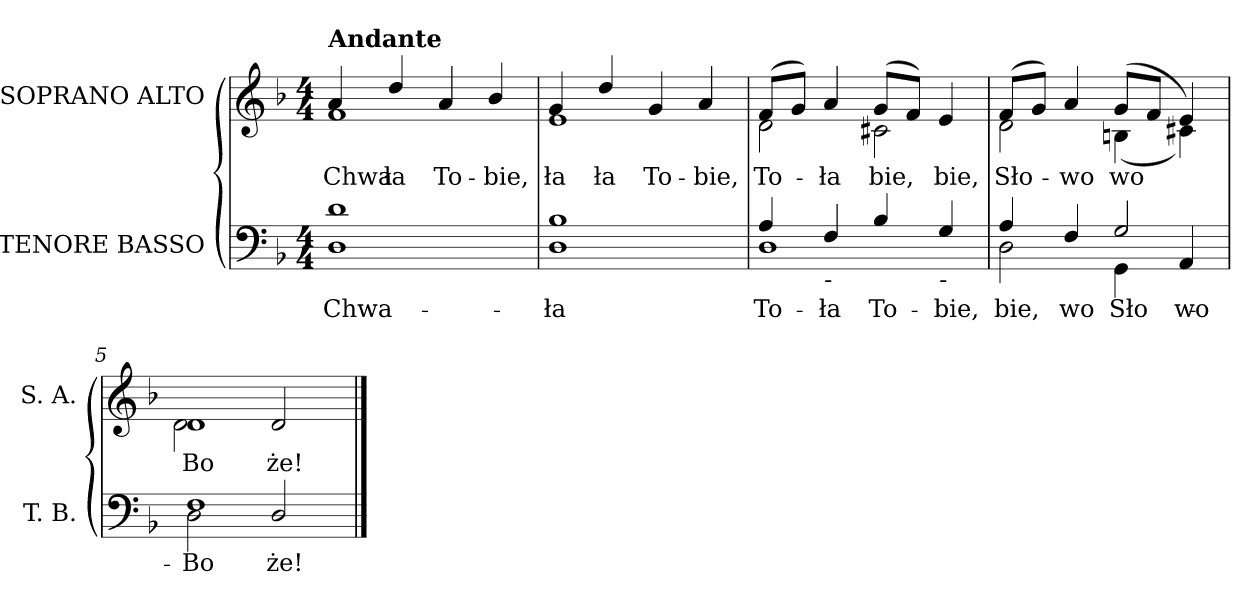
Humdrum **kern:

**kern	**text	**kern	**text
*part2	*part2	*part1	*part1
*staff2	*staff2	*staff1	*staff1
*I"TENORE BASSO	*	*I"SOPRANO ALTO	*
*I'T. B.	*	*I'S. A.	*
!!LO:PB:g=z
*clefF4	*	*clefG2	*
*k[b-]	*	*k[b-]	*
*d:	*	*d:	*
*M4/4	*	*M4/4	*
*MM80	*	*MM80	*
=1	=1	=1	=1
!	!LO:LY:a:color=#000000	!	!
*^	*	*	*
!	!	!LO:LY:b:color=#000000	!	!
!	!	!	!	!LO:LY:a:color=#000000
*	*	*	*^	*
!	!	!	!LO:TX:a:B:t=Andante	!	!
!	!	!	!	!	!LO:LY:b:color=#000000
1di	1Di	Chwa-	4ai/	1fi	Chwa-
!	!	!	!	!	!LO:LY:a:color=#000000
.	.	.	4ddi/	.	-ła
!	!	!	!	!	!LO:LY:a:color=#000000
.	.	.	4ai/	.	To-
!	!	!	!	!	!LO:LY:a:color=#000000
.	.	.	4b-i/	.	-bie,
=2	=2	=2	=2	=2	=2
!	!	!LO:LY:a:color=#000000	!	!	!
!	!	!LO:LY:b:color=#000000	!	!	!
!	!	!	!	!	!LO:LY:a:color=#000000
!	!	!	!	!	!LO:LY:b:color=#000000
1B-i	1Di	-ła	4gi/	1ei	-ła
!	!	!	!	!	!LO:LY:a:color=#000000
.	.	.	4ddi/	.	-ła
!	!	!	!	!	!LO:LY:a:color=#000000
.	.	.	4gi/	.	To-
!	!	!	!	!	!LO:LY:a:color=#000000
.	.	.	4ai/	.	-bie,
=3	=3	=3	=3	=3	=3
!	!	!LO:LY:a:color=#000000	!	!	!
!	!	!LO:LY:b:color=#000000	!	!	!
!	!	!	!	!	!LO:LY:a:color=#000000
!	!	!	!	!	!LO:LY:b:color=#000000
4Ai/	1Di	To-	(8fi/L	2di\	To-
.	.	.	8gi/J)	.	.
!	!	!LO:LY:a:color=#000000	!	!	!
!LO:TX:b:t=-	!	!	!	!	!
!	!	!	!	!	!LO:LY:a:color=#000000
4Fi/	.	-ła	4ai/	.	-ła
!	!	!LO:LY:a:color=#000000	!	!	!
!	!	!	!	!	!LO:LY:a:color=#000000
!	!	!	!	!	!LO:LY:b:color=#000000
4B-i/	.	To-	(8gi/L	2c#Xi\	-bie,
.	.	.	8fi/J)	.	.
!	!	!LO:LY:a:color=#000000	!	!	!
!LO:TX:b:t=-	!	!	!	!	!
!	!	!	!	!	!LO:LY:a:color=#000000
4Gi/	.	-bie,	4ei/	.	-bie,
=4	=4	=4	=4	=4	=4
!	!	!LO:LY:a:color=#000000	!	!	!
!	!	!LO:LY:b:color=#000000	!	!	!
!	!	!	!	!	!LO:LY:a:color=#000000
!	!	!	!	!	!LO:LY:b:color=#000000
4Ai/	2Di\	-bie,	(8fi/L	2di\	Sło-
.	.	.	8gi/J)	.	.
!	!	!LO:LY:a:color=#000000	!	!	!
!	!	!	!	!	!LO:LY:a:color=#000000
4Fi/	.	-wo	4ai/	.	-wo
!	!	!LO:LY:a:color=#000000	!	!	!
!	!	!LO:LY:b:color=#000000	!	!	!
!	!	!	!	!	!LO:LY:a:color=#000000
!	!	!	!	!	!LO:LY:b:color=#000000
2Gi/	4GGi\	Sło-	(8gi/L	(4Bni\	-wo
.	.	.	8fi/J	.	.
!	!	!LO:LY:b:color=#000000	!	!	!
.	4AAi/	-wo	4ei/)	4c#Xi\)	.
=5	=5	=5	=5	=5	=5
!	!	!LO:LY:a:color=#000000	!	!	!
!	!	!LO:LY:b:color=#000000	!	!	!
!	!	!	!	!	!LO:LY:a:color=#000000
!	!	!	!	!	!LO:LY:b:color=#000000
1Fi	2Di\	Bo-	1di	2di\	Bo-
!	!	!LO:LY:b:color=#000000	!	!	!
!	!	!	!	!	!LO:LY:b:color=#000000
.	2Di/	-że!	.	2di/	-że!
*v	*v	*	*	*	*
*	*	*v	*v	*
==	==	==	==
*-	*-	*-	*-
